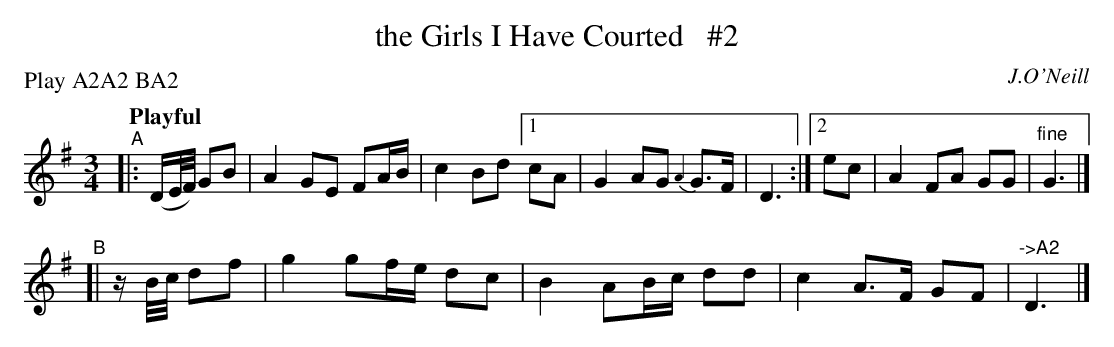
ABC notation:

X:1
T: the Girls I Have Courted   #2
O: J.O'Neill
P: Play A2A2 BA2
Q: "Playful"
M: 3/4
L: 1/16
K: G
"^A"|: (DE/F/) G2B2 | A4 G2E2 F2AB | c4 B2d2 [1 c2A2 | G4 A2G2 {A2}G2>F2 | D6 :|[2 e2c2 | A4 F2A2 G2G2 | "^fine"G6 |]
"^B"[| zB/c/  d2f2 | g4 g2fe d2c2 | B4 A2Bc d2d2 | c4 A2>F2 G2F2 | "^->A2"D6 |]
